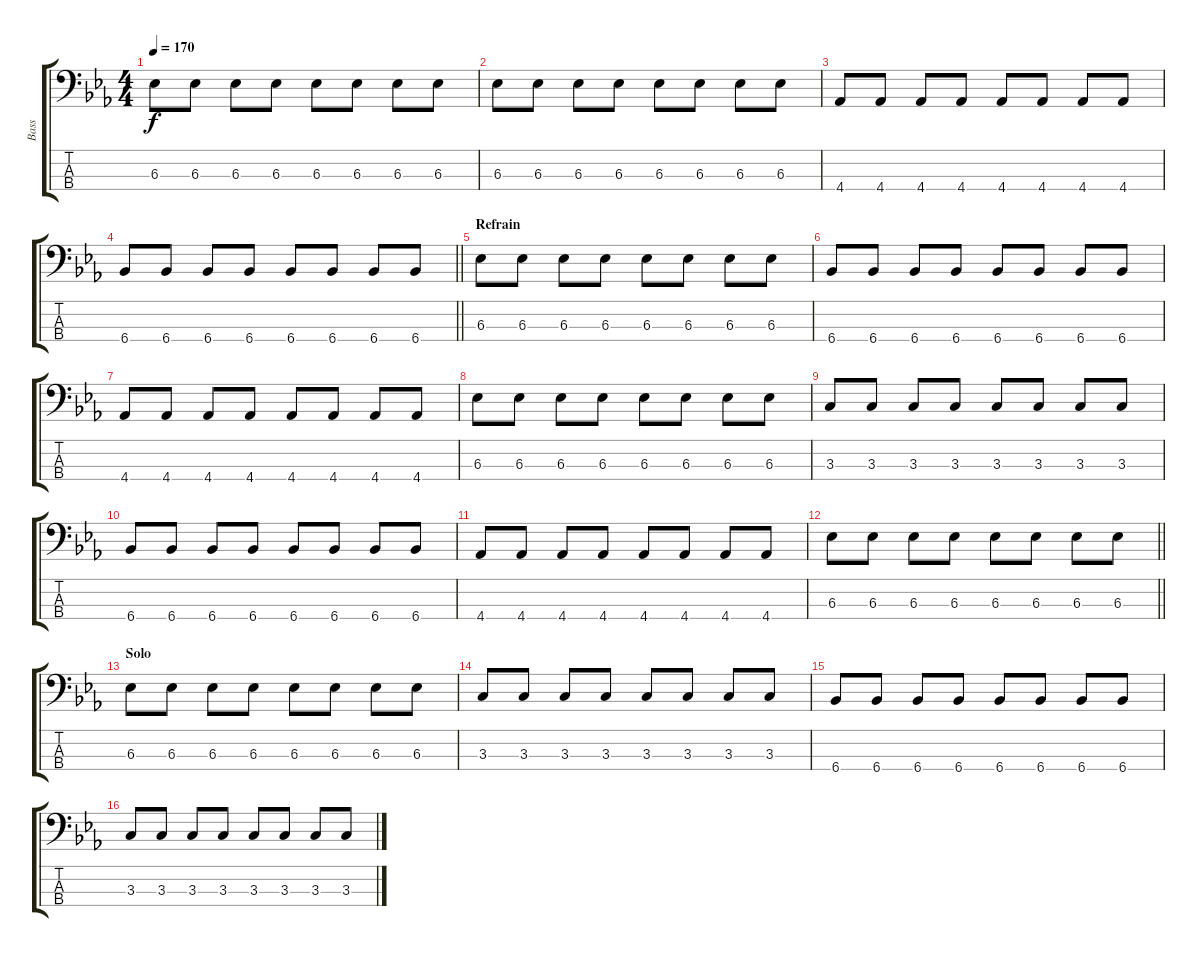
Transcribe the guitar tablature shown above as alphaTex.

\track ("Bass" "Bass") {instrument electricbassfinger}
\staff {score tabs}
\tuning (G2 D2 A1 E1) {hide}
\ts (4 4)
\tempo 170
\clef f4
\ks eb
6.3.8{dy f} 6.3.8 6.3.8 6.3.8 6.3.8 6.3.8 6.3.8 6.3.8 |
6.3.8 6.3.8 6.3.8 6.3.8 6.3.8 6.3.8 6.3.8 6.3.8 |
4.4.8 4.4.8 4.4.8 4.4.8 4.4.8 4.4.8 4.4.8 4.4.8 |
\barLineRight lightlight
6.4.8 6.4.8 6.4.8 6.4.8 6.4.8 6.4.8 6.4.8 6.4.8 |
\section ("" "Refrain")
6.3.8 6.3.8 6.3.8 6.3.8 6.3.8 6.3.8 6.3.8 6.3.8 |
6.4.8 6.4.8 6.4.8 6.4.8 6.4.8 6.4.8 6.4.8 6.4.8 |
4.4.8 4.4.8 4.4.8 4.4.8 4.4.8 4.4.8 4.4.8 4.4.8 |
6.3.8 6.3.8 6.3.8 6.3.8 6.3.8 6.3.8 6.3.8 6.3.8 |
3.3.8 3.3.8 3.3.8 3.3.8 3.3.8 3.3.8 3.3.8 3.3.8 |
6.4.8 6.4.8 6.4.8 6.4.8 6.4.8 6.4.8 6.4.8 6.4.8 |
4.4.8 4.4.8 4.4.8 4.4.8 4.4.8 4.4.8 4.4.8 4.4.8 |
\barLineRight lightlight
6.3.8 6.3.8 6.3.8 6.3.8 6.3.8 6.3.8 6.3.8 6.3.8 |
\section ("" "Solo")
6.3.8 6.3.8 6.3.8 6.3.8 6.3.8 6.3.8 6.3.8 6.3.8 |
3.3.8 3.3.8 3.3.8 3.3.8 3.3.8 3.3.8 3.3.8 3.3.8 |
6.4.8 6.4.8 6.4.8 6.4.8 6.4.8 6.4.8 6.4.8 6.4.8 |
3.3.8 3.3.8 3.3.8 3.3.8 3.3.8 3.3.8 3.3.8 3.3.8
